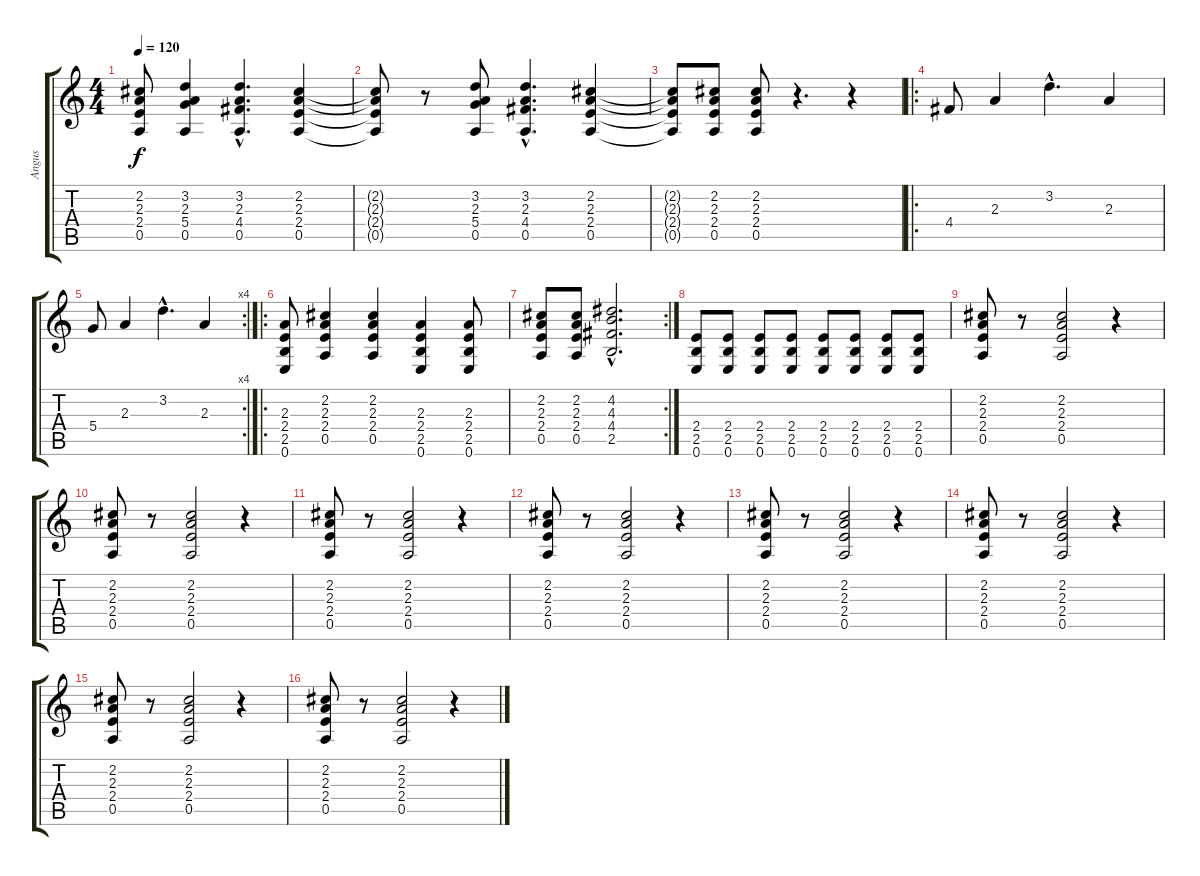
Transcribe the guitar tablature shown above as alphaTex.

\track ("Angus" "Angus") {instrument distortionguitar}
\staff {score tabs}
\tuning (E4 B3 G3 D3 A2 E2) {hide}
\ts (4 4)
\tempo 120
\clef g2
\ks c
(2.2 2.3 2.4 0.5).8{dy f} (3.2 2.3 5.4 0.5).4 (3.2{hac} 2.3{hac} 4.4{hac} 0.5{hac}).4{d} (2.2 2.3 2.4 0.5).4 |
(2.2{t} 2.3{t} 2.4{t} 0.5{t}).8 r.8 (3.2 2.3 5.4 0.5).8 (3.2{hac} 2.3{hac} 4.4{hac} 0.5{hac}).4{d} (2.2 2.3 2.4 0.5).4 |
(2.2{t} 2.3{t} 2.4{t} 0.5{t}).8 (2.2 2.3 2.4 0.5).8 (2.2 2.3 2.4 0.5).8 r.4{d} r.4 |
\ro
4.4.8 2.3.4 3.2{hac}.4{d} 2.3.4 |
\rc 4
5.4.8 2.3.4 3.2{hac}.4{d} 2.3.4 |
\ro
(2.3 2.4 2.5 0.6).8 (2.2 2.3 2.4 0.5).4 (2.2 2.3 2.4 0.5).4 (2.3 2.4 2.5 0.6).4 (2.3 2.4 2.5 0.6).8 |
\rc 2
(2.2 2.3 2.4 0.5).8 (2.2 2.3 2.4 0.5).8 (4.2{hac} 4.3{hac} 4.4{hac} 2.5{hac}).2{d} |
(2.4 2.5 0.6).8 (2.4 2.5 0.6).8 (2.4 2.5 0.6).8 (2.4 2.5 0.6).8 (2.4 2.5 0.6).8 (2.4 2.5 0.6).8 (2.4 2.5 0.6).8 (2.4 2.5 0.6).8 |
(2.2 2.3 2.4 0.5).8 r.8 (2.2 2.3 2.4 0.5).2 r.4 |
(2.2 2.3 2.4 0.5).8 r.8 (2.2 2.3 2.4 0.5).2 r.4 |
(2.2 2.3 2.4 0.5).8 r.8 (2.2 2.3 2.4 0.5).2 r.4 |
(2.2 2.3 2.4 0.5).8 r.8 (2.2 2.3 2.4 0.5).2 r.4 |
(2.2 2.3 2.4 0.5).8 r.8 (2.2 2.3 2.4 0.5).2 r.4 |
(2.2 2.3 2.4 0.5).8 r.8 (2.2 2.3 2.4 0.5).2 r.4 |
(2.2 2.3 2.4 0.5).8 r.8 (2.2 2.3 2.4 0.5).2 r.4 |
(2.2 2.3 2.4 0.5).8 r.8 (2.2 2.3 2.4 0.5).2 r.4
